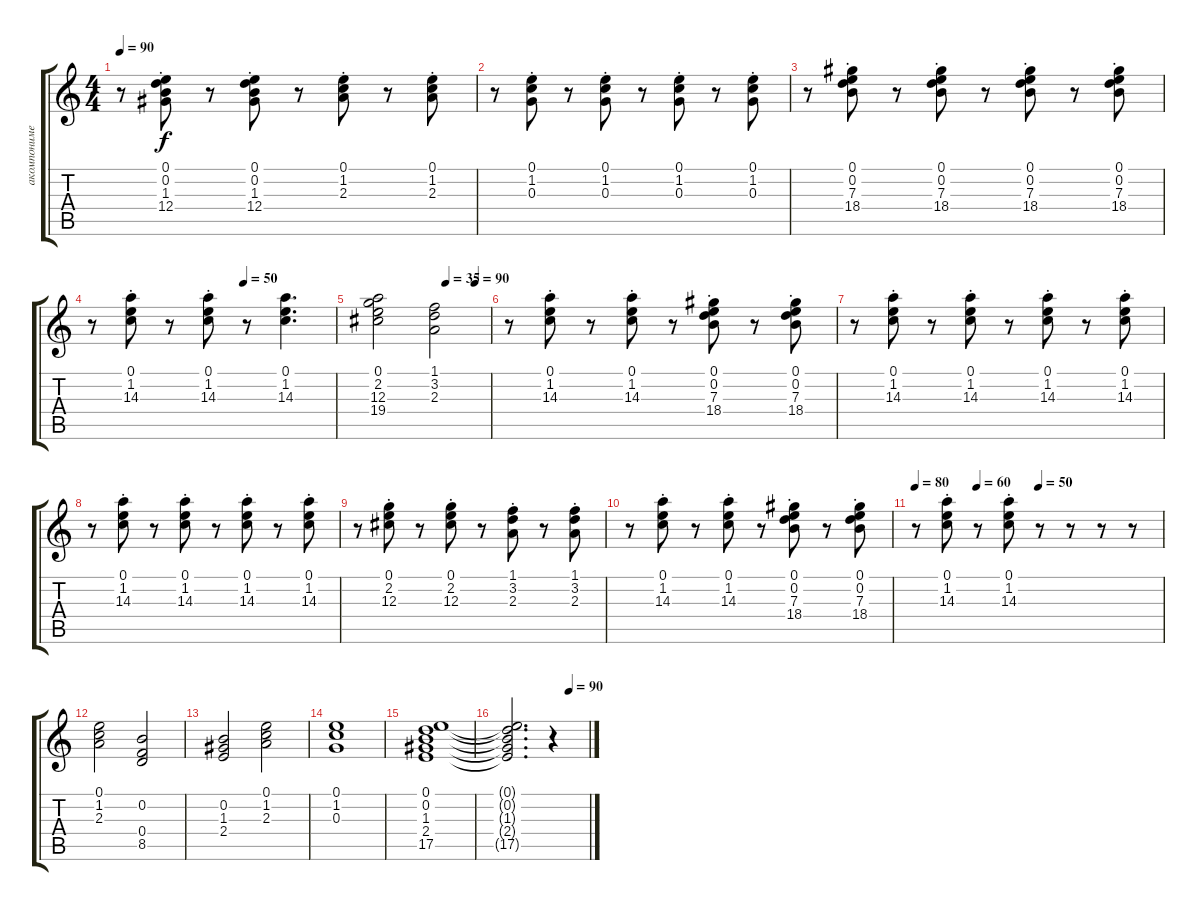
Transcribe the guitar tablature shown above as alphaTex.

\track ("акомпонимент №2" "акомпониме") {instrument acousticguitarsteel}
\staff {score tabs}
\tuning (E4 B3 G3 D3 A2 E2) {hide}
\ts (4 4)
\tempo 90
\clef g2
\ks c
r.8{dy f} (0.1{st} 0.2{st} 1.3{st} 12.4{st}).8 r.8 (0.1{st} 0.2{st} 1.3{st} 12.4{st}).8 r.8 (0.1{st} 1.2{st} 2.3{st}).8 r.8 (0.1{st} 1.2{st} 2.3{st}).8 |
r.8 (0.1{st} 1.2{st} 0.3{st}).8 r.8 (0.1{st} 1.2{st} 0.3{st}).8 r.8 (0.1{st} 1.2{st} 0.3{st}).8 r.8 (0.1{st} 1.2{st} 0.3{st}).8 |
r.8 (0.1{st} 0.2{st} 7.3{st} 18.4{st}).8 r.8 (0.1{st} 0.2{st} 7.3{st} 18.4{st}).8 r.8 (0.1{st} 0.2{st} 7.3{st} 18.4{st}).8 r.8 (0.1{st} 0.2{st} 7.3{st} 18.4{st}).8 |
\tempo (50 0.625)
r.8 (0.1{st} 1.2{st} 14.3{st}).8 r.8 (0.1{st} 1.2{st} 14.3{st}).8 r.8 (0.1 1.2 14.3).4{d} |
\tempo (35 0.625)
\tempo (90 0.875)
(0.1 2.2 12.3 19.4).2 (1.1 3.2 2.3).2 |
r.8 (0.1{st} 1.2{st} 14.3{st}).8 r.8 (0.1{st} 1.2{st} 14.3{st}).8 r.8 (0.1{st} 0.2{st} 7.3{st} 18.4{st}).8 r.8 (0.1{st} 0.2{st} 7.3{st} 18.4{st}).8 |
r.8 (0.1{st} 1.2{st} 14.3{st}).8 r.8 (0.1{st} 1.2{st} 14.3{st}).8 r.8 (0.1{st} 1.2{st} 14.3{st}).8 r.8 (0.1{st} 1.2{st} 14.3{st}).8 |
r.8 (0.1{st} 1.2{st} 14.3{st}).8 r.8 (0.1{st} 1.2{st} 14.3{st}).8 r.8 (0.1{st} 1.2{st} 14.3{st}).8 r.8 (0.1{st} 1.2{st} 14.3{st}).8 |
r.8 (0.1{st} 2.2{st} 12.3{st}).8 r.8 (0.1{st} 2.2{st} 12.3{st}).8 r.8 (1.1{st} 3.2{st} 2.3{st}).8 r.8 (1.1{st} 3.2{st} 2.3{st}).8 |
r.8 (0.1{st} 1.2{st} 14.3{st}).8 r.8 (0.1{st} 1.2{st} 14.3{st}).8 r.8 (0.1{st} 0.2{st} 7.3{st} 18.4{st}).8 r.8 (0.1{st} 0.2{st} 7.3{st} 18.4{st}).8 |
\tempo 80
\tempo (60 0.25)
\tempo (50 0.5)
r.8 (0.1{st} 1.2{st} 14.3{st}).8 r.8 (0.1{st} 1.2{st} 14.3{st}).8 r.8 r.8 r.8 r.8 |
(0.1 1.2 2.3).2 (0.2 0.4 8.5).2 |
(0.2 1.3 2.4).2 (0.1 1.2 2.3).2 |
(0.1 1.2 0.3).1 |
(0.1 0.2 1.3 2.4 17.5).1 |
\tempo (90 0.75)
(0.1{t} 0.2{t} 1.3{t} 2.4{t} 17.5{t}).2{d} r.4
